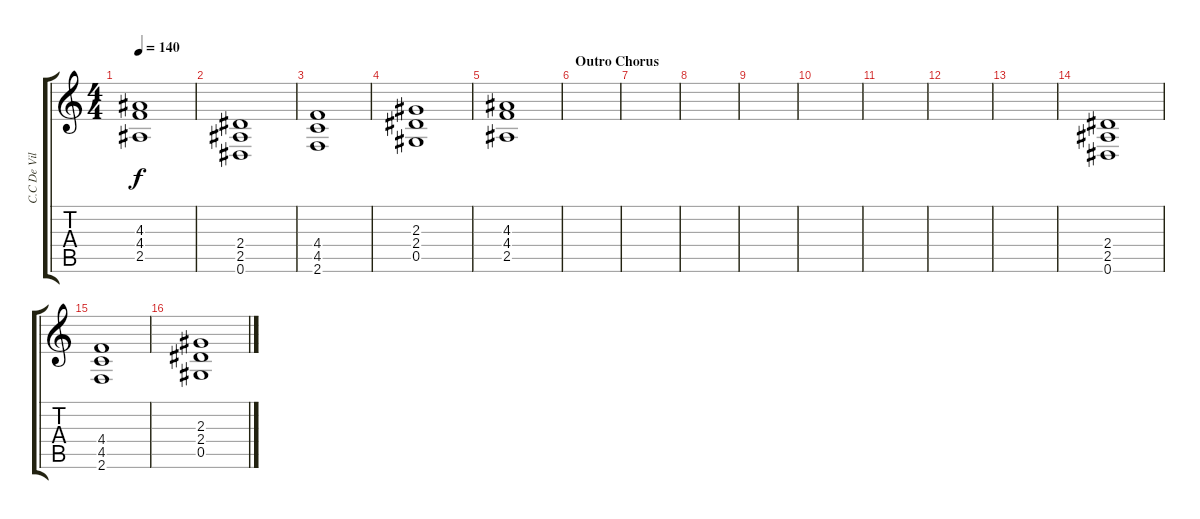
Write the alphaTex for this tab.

\track ("C.C De Ville - Rhythm Guitar" "C.C De Vil") {instrument distortionguitar}
\staff {score tabs}
\tuning (Eb4 Bb3 Gb3 Db3 Ab2 Eb2) {hide}
\ts (4 4)
\tempo 140
\clef g2
\ks c
(4.3 4.4 2.5).1{dy f} |
(2.4 2.5 0.6).1 |
(4.4 4.5 2.6).1 |
(2.3 2.4 0.5).1 |
(4.3 4.4 2.5).1 |
\section ("" "Outro Chorus")
|
|
|
|
|
|
|
|
(2.4 2.5 0.6).1 |
(4.4 4.5 2.6).1 |
(2.3 2.4 0.5).1
